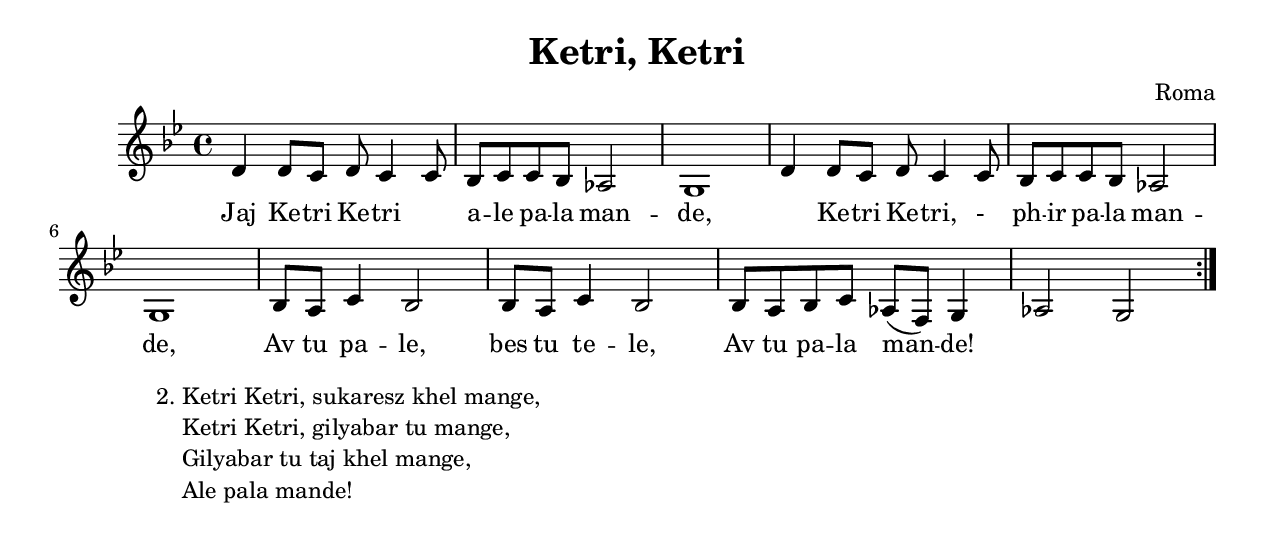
\version "2.18.0"
\language "english"

\paper{
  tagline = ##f
  print-all-headers = ##t
  #(set-paper-size "letter")
}
date = #(strftime "%d-%m-%Y" (localtime (current-time)))

%\markup{ \italic{ " Updated " \date  }  }

%\markup{ Got something to say? }

%#################################### Melody ########################
melody =\transpose ds d \relative c' {
  \clef treble
  \key gs \minor
  \time 4/4

  %\partial 16*3 a16 d f   %lead in notes

  \repeat volta 2{
    ds4 ds8 cs ds cs4 cs8|
    b8 cs cs b8 a2|
    gs1|

    ds'4 ds8 cs ds cs4 cs8|
    b8 cs cs b8 a2|
    gs1|

    %second phrase
    b8 as cs4 b2|
    b8 as cs4 b2|
    b8 as b cs a( fs) gs4|
    a2 gs2|  %check time value

  }
  %\alternative { { }{ } }

  \repeat volta 2{

  }
  % \alternative { { }{ } }

}
%################################# Lyrics #####################
\addlyrics{
  Jaj Ke -- tri Ke -- tri \skip2 a -- le pa -- la man -- de,
  \skip2 Ke -- tri Ke -- tri,  -_ ph -- ir pa -- la man -- de,
  Av tu pa -- le, bes tu te -- le,
  Av tu pa -- la man -- de!
}
%################################# Chords #######################
harmonies = \chordmode {

}

\score {
  <<
    \new ChordNames {
      \set chordChanges = ##t
      \harmonies
    }
    \new Staff
    \melody
  >>
  \header{
    title= "Ketri, Ketri"
    subtitle=""
    composer= "Roma"
    instrument =""
    arranger= ""
  }
  \layout{indent = 1.0\cm}
  \midi{
    \tempo 4 = 120
  }
}


% more verses:
\markup{}
\markup {
  \fill-line {
    \hspace #0.1 % distance from left margin
    \column {
      \line {
        "2."
        \column {

          "Ketri Ketri, sukaresz khel mange,"
          "Ketri Ketri, gilyabar tu mange,"
          "Gilyabar tu taj khel mange,"
          "Ale pala mande!"
        }
      }
      \hspace #0.2 % vertical distance between verses
      \line {
        ""
        \column {
          ""
        }
      }
    }
    \hspace #0.1  % horiz. distance between columns
    \column {
      \line {
        ""
        \column {
          ""
        }
      }
      \hspace #0.2 % distance between verses
      \line {
        ""
        \column {
          ""
        }
      }
    }
    \hspace #0.1 % distance to right margin
  }
}


%{
Jaj Ketri Ketri ale pala mande,
Ketri Ketri, phir pala mande,
Av tu pale, bes tu tele,
Av tu pala mande!

Kaszavi szan, szar e lulugyorri,
Sukar sukar cini lulugyorri,
Losal losal murro jilo,
Pasa mande t’avesza.

After here below chart

Ketri Ketri, dukhal murro jilo,
Ketri Ketri, pharol murro jilo,
Csumidam me tyiro jilo,
Ale pasa mande!

Ketri Ketri, sukaresz khel mange,
Ketri Ketri, gilyabar tu mange,
Gilyabar tu taj khel mange,
Ale pala mande!

Ketri ketri, mistoj aba mange,
Mistoj aba vi murre jileszke,
Kaj athe szan, pasa mande,
Av tu murri romnyorri!

Tu te khelej, losal murro jilo,
Tu te gilyabarej, pharol murro jilo,
Av tu pale, bes tu tele,
Av tu murri romnyi!

Ketri ketri, mistoj aba mange,
Mistoj aba vi murre jileszke,
Kaj athe szan, pasa mande,
Av tu murri romnyorri!

Tu te khelej, losal murro jilo,
Tu te gilyabarej, pharol murro jilo,
Av tu pale, bes tu tele,
Av tu murri romnyi!

and in English:
Ketri Ketri, come after me,
Ketri Ketri, live with me,
Come back, sit down here,
Come after me!
You are like a little flower,
Beautiful little flower,
My heart is happy, happy,
Be with me!
Ketri Ketri, my heart is heavy,
Ketri Ketri, my heart is breaking,
I will kiss your heart,
Come and sit beside me!
Ketri Ketri, dance for me,
Ketri Ketri, sing now for me,
Do sing and dance for me,
Come after me!
Ketri Ketri, I am already merry,
My heart is also merrier,
Because I can see you beside me,
Marry me, be my wife!
When you dance, my heart is happy,
When you sing, my heart breaks,
Come back to me,
Marry me, be my wife!
Ketri, Ketri, I am already merry,
My heart is also merrier,
Because I can see you beside me,
Marry me, be my wife!
When you dance, my heart is happy,
When you sing, my heart breaks,
Come back to me,
Marry me, be my wife!

%}
